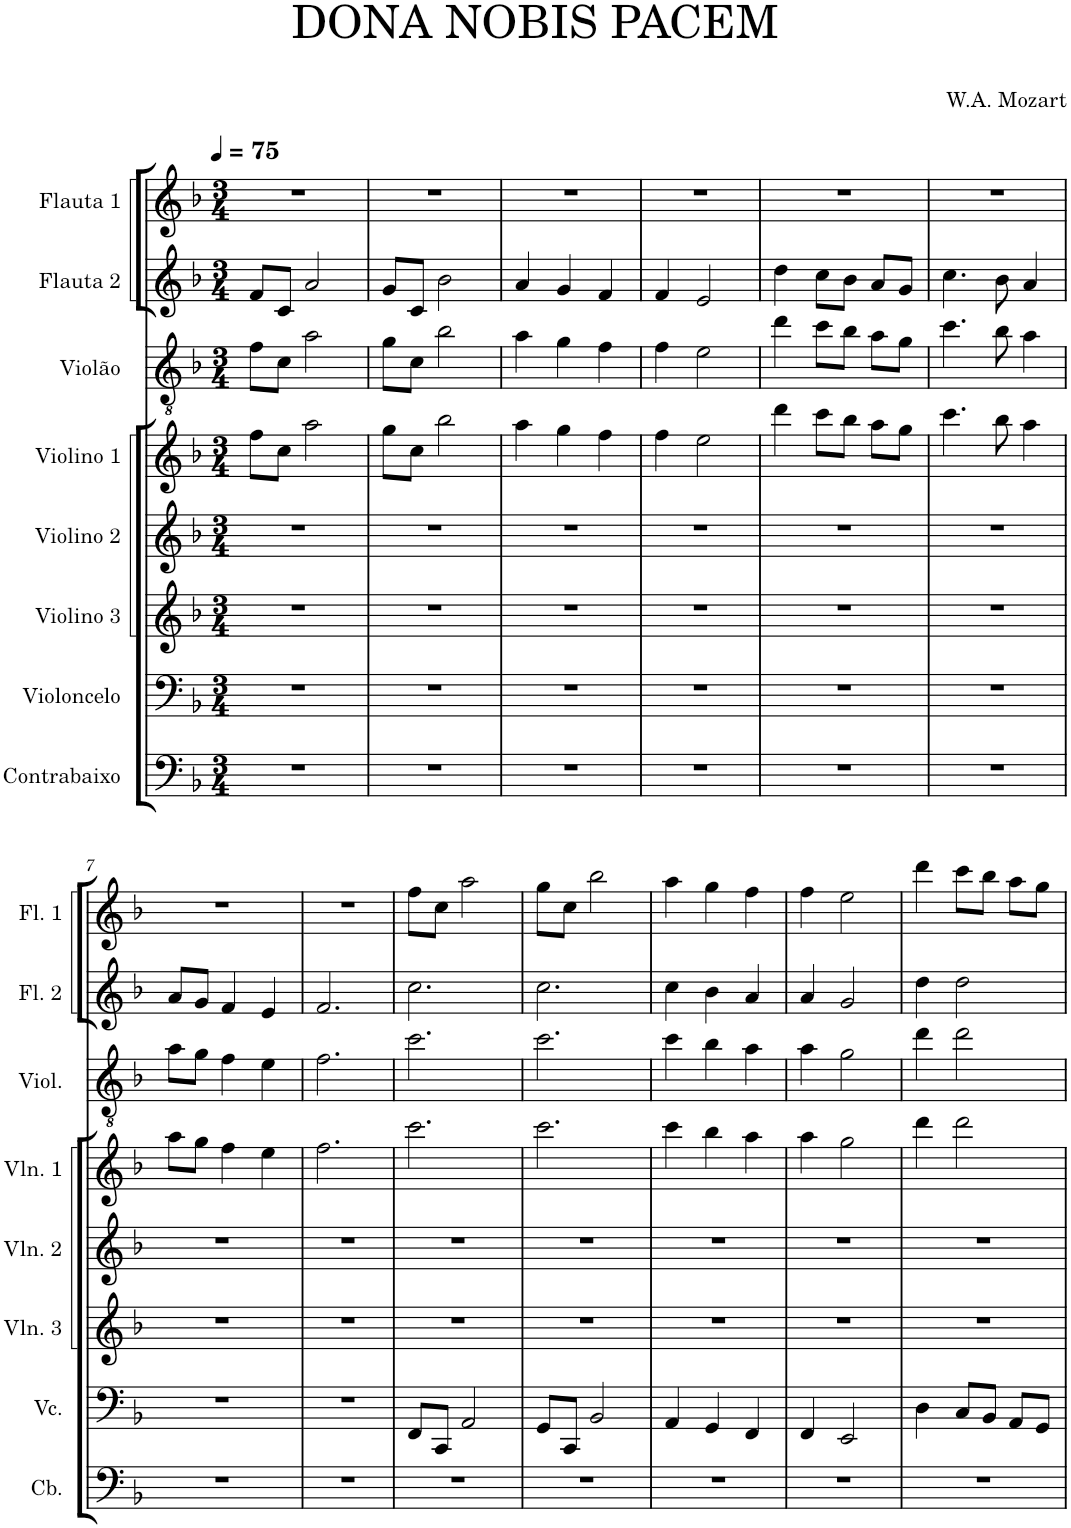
**kern	**kern	**kern	**kern	**kern	**kern	**kern	**kern
*part8	*part7	*part6	*part5	*part4	*part3	*part2	*part1
*staff8	*staff7	*staff6	*staff5	*staff4	*staff3	*staff2	*staff1
*I"Contrabaixo	*I"Violoncelo	*I"Violino 3	*I"Violino 2	*I"Violino 1	*I"Violão	*I"Flauta 2	*I"Flauta 1
*I'Cb.	*I'Vc.	*I'Vln. 3	*I'Vln. 2	*I'Vln. 1	*I'Viol.	*I'Fl. 2	*I'Fl. 1
*clefF4	*clefF4	*clefG2	*clefG2	*clefG2	*clefGv2	*clefG2	*clefG2
*Trd7c12	*	*	*	*	*	*	*
*k[b-]	*k[b-]	*k[b-]	*k[b-]	*k[b-]	*k[b-]	*k[b-]	*k[b-]
*M3/4	*M3/4	*M3/4	*M3/4	*M3/4	*M3/4	*M3/4	*M3/4
*MM75	*MM75	*MM75	*MM75	*MM75	*MM75	*MM75	*MM75
=1	=1	=1	=1	=1	=1	=1	=1
2.r	2.r	2.r	2.r	8ff\L	8f\L	8f/L	2.r
.	.	.	.	8cc\J	8c\J	8c/J	.
.	.	.	.	2aa\	2a\	2a/	.
=2	=2	=2	=2	=2	=2	=2	=2
2.r	2.r	2.r	2.r	8gg\L	8g\L	8g/L	2.r
.	.	.	.	8cc\J	8c\J	8c/J	.
.	.	.	.	2bb-\	2b-\	2b-\	.
=3	=3	=3	=3	=3	=3	=3	=3
2.r	2.r	2.r	2.r	4aa\	4a\	4a/	2.r
.	.	.	.	4gg\	4g\	4g/	.
.	.	.	.	4ff\	4f\	4f/	.
=4	=4	=4	=4	=4	=4	=4	=4
2.r	2.r	2.r	2.r	4ff\	4f\	4f/	2.r
.	.	.	.	2ee\	2e\	2e/	.
=5	=5	=5	=5	=5	=5	=5	=5
2.r	2.r	2.r	2.r	4ddd\	4dd\	4dd\	2.r
.	.	.	.	8ccc\L	8cc\L	8cc\L	.
.	.	.	.	8bb-\J	8b-\J	8b-\J	.
.	.	.	.	8aa\L	8a\L	8a/L	.
.	.	.	.	8gg\J	8g\J	8g/J	.
=6	=6	=6	=6	=6	=6	=6	=6
2.r	2.r	2.r	2.r	4.ccc\	4.cc\	4.cc\	2.r
.	.	.	.	8bb-\	8b-\	8b-\	.
.	.	.	.	4aa\	4a\	4a/	.
!!LO:LB:g=z
=7	=7	=7	=7	=7	=7	=7	=7
2.r	2.r	2.r	2.r	8aa\L	8a\L	8a/L	2.r
.	.	.	.	8gg\J	8g\J	8g/J	.
.	.	.	.	4ff\	4f\	4f/	.
.	.	.	.	4ee\	4e\	4e/	.
=8	=8	=8	=8	=8	=8	=8	=8
2.r	2.r	2.r	2.r	2.ff\	2.f\	2.f/	2.r
=9	=9	=9	=9	=9	=9	=9	=9
2.r	8FF/L	2.r	2.r	2.ccc\	2.cc\	2.cc\	8ff\L
.	8CC/J	.	.	.	.	.	8cc\J
.	2AA/	.	.	.	.	.	2aa\
=10	=10	=10	=10	=10	=10	=10	=10
2.r	8GG/L	2.r	2.r	2.ccc\	2.cc\	2.cc\	8gg\L
.	8CC/J	.	.	.	.	.	8cc\J
.	2BB-/	.	.	.	.	.	2bb-\
=11	=11	=11	=11	=11	=11	=11	=11
2.r	4AA/	2.r	2.r	4ccc\	4cc\	4cc\	4aa\
.	4GG/	.	.	4bb-\	4b-\	4b-\	4gg\
.	4FF/	.	.	4aa\	4a\	4a/	4ff\
=12	=12	=12	=12	=12	=12	=12	=12
2.r	4FF/	2.r	2.r	4aa\	4a\	4a/	4ff\
.	2EE/	.	.	2gg\	2g\	2g/	2ee\
=13	=13	=13	=13	=13	=13	=13	=13
2.r	4D\	2.r	2.r	4ddd\	4dd\	4dd\	4ddd\
.	8C/L	.	.	2ddd\	2dd\	2dd\	8ccc\L
.	8BB-/J	.	.	.	.	.	8bb-\J
.	8AA/L	.	.	.	.	.	8aa\L
.	8GG/J	.	.	.	.	.	8gg\J
=	=	=	=	=	=	=	=
*-	*-	*-	*-	*-	*-	*-	*-
